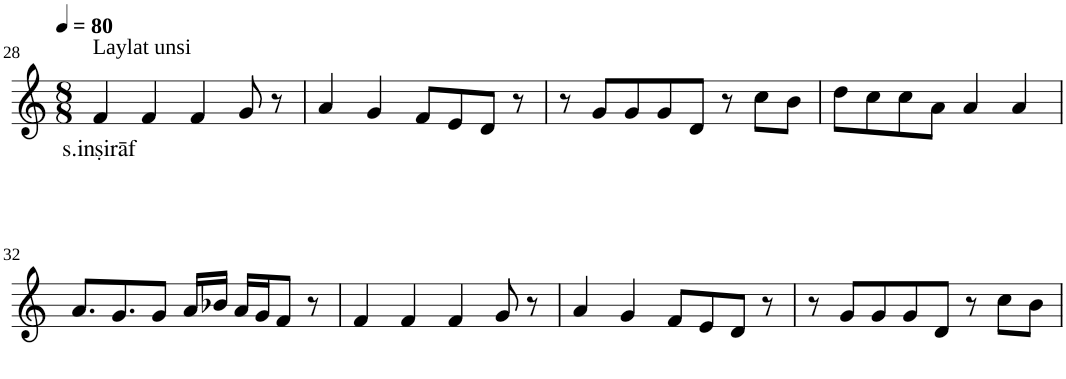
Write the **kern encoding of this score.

**kern	**text
*part1	*part1
*staff1	*staff1
*I"Violin	*
!!LO:PB:g=z
*clefG2	*
*k[]	*
*M8/8	*
*MM80	*
=28	=28
!LO:TX:a:t=Laylat unsi	!
!	!LO:LY:b
4f/	s.inṣirāf
4f/	.
4f/	.
8g/	.
8r	.
=29	=29
4a/	.
4g/	.
8f/L	.
8e/	.
8d/J	.
8r	.
=30	=30
8r	.
8g/L	.
8g/	.
8g/	.
8d/J	.
8r	.
8cc\L	.
8b\J	.
=31	=31
8dd\L	.
8cc\	.
8cc\	.
8a\J	.
4a/	.
4a/	.
!!LO:LB:g=z
=32	=32
8.a/L	.
8.g/	.
8g/J	.
16a/LL	.
16b-X/JJ	.
16a/LL	.
16g/J	.
8f/J	.
8r	.
=33	=33
4f/	.
4f/	.
4f/	.
8g/	.
8r	.
=34	=34
4a/	.
4g/	.
8f/L	.
8e/	.
8d/J	.
8r	.
=35	=35
8r	.
8g/L	.
8g/	.
8g/	.
8d/J	.
8r	.
8cc\L	.
8b\J	.
=	=
*-	*-
